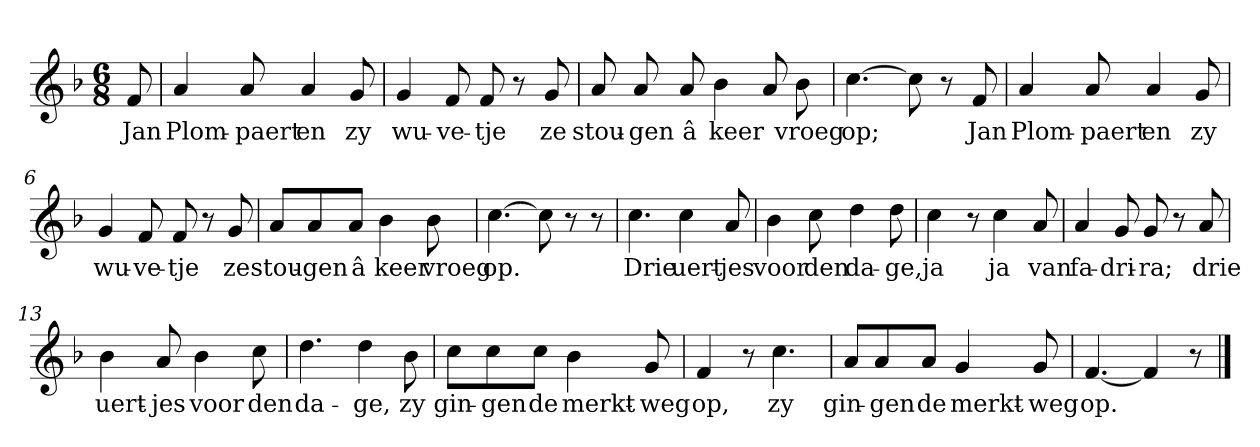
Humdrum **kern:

**kern	**text
*part1	*part1
*staff1	*staff1
*clefG2	*
*k[b-]	*
*F:	*
*M6/8	*
*MM120	*
=	=
8f	Jan
=1	=1
4a	Plom-
8a	-paert
4a	en
8g	zy
=2	=2
4g	wu-
8f	-ve-
8f	-tje
8r	.
8g	ze
=3	=3
8a	stou-
8a	-gen
8a	â
4b-	keer
8a	.
8b-	vroeg
=4	=4
[4.cc	op;
8cc]	.
8r	.
8f	Jan
=5	=5
4a	Plom-
8a	-paert
4a	en
8g	zy
=6	=6
4g	wu-
8f	-ve-
8f	-tje
8r	.
8g	ze
=7	=7
8a/L	stou-
8a/	-gen
8a/J	â
4b-	keer
8b-	vroeg
=8	=8
[4.cc	op.
8cc]	.
8r	.
8r	.
=9	=9
4.cc	Drie
4cc	uert-
8a	-jes
=10	=10
4b-	voor
8cc	den
4dd	da-
8dd	-ge,
=11	=11
4cc	ja
8r	.
4cc	ja
8a	van
=12	=12
4a	fa-
8g	-dri-
8g	-ra;
8r	.
8a	drie
=13	=13
4b-	uert-
8a	-jes
4b-	voor
8cc	den
=14	=14
4.dd	da-
4dd	-ge,
8b-	zy
=15	=15
8cc\L	gin-
8cc\	-gen
8cc\J	de
4b-	merkt-
8g	-weg
=16	=16
4f	op,
8r	.
4.cc	zy
=17	=17
8a/L	gin-
8a/	-gen
8a/J	de
4g	merkt-
8g	-weg
=18	=18
[4.f	op.
4f]	.
8r	.
==	==
*-	*-
